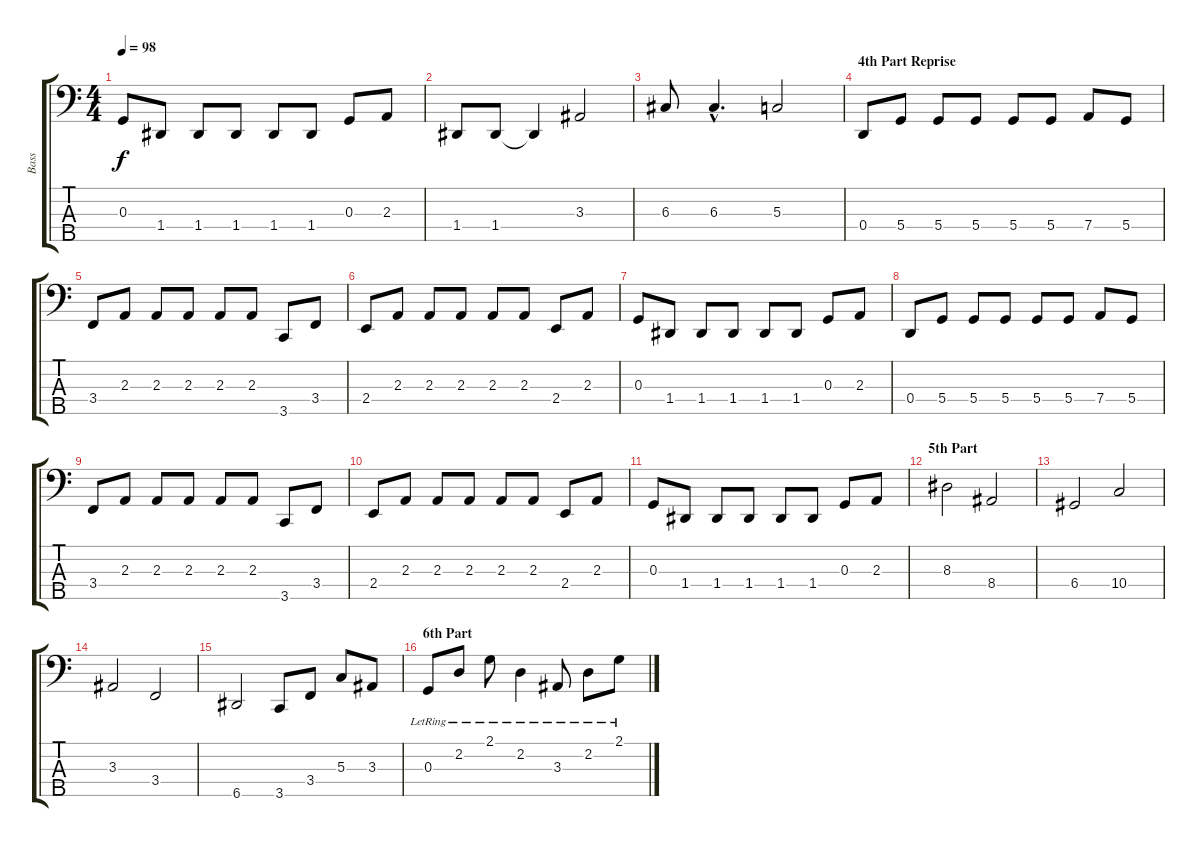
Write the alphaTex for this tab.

\track ("Bass" "Bass") {instrument electricbassfinger}
\staff {score tabs}
\tuning (F2 C2 G1 D1 A0) {hide}
\ts (4 4)
\tempo 98
\clef f4
\ks c
0.3.8{dy f} 1.4.8 1.4.8 1.4.8 1.4.8 1.4.8 0.3.8 2.3.8 |
\section ("" "")
1.4.8 1.4.8 1.4{t}.4 3.3.2 |
6.3.8 6.3{hac}.4{d} 5.3.2 |
\section ("" "4th Part Reprise")
0.4.8 5.4.8 5.4.8 5.4.8 5.4.8 5.4.8 7.4.8 5.4.8 |
3.4.8 2.3.8 2.3.8 2.3.8 2.3.8 2.3.8 3.5.8 3.4.8 |
2.4.8 2.3.8 2.3.8 2.3.8 2.3.8 2.3.8 2.4.8 2.3.8 |
0.3.8 1.4.8 1.4.8 1.4.8 1.4.8 1.4.8 0.3.8 2.3.8 |
0.4.8 5.4.8 5.4.8 5.4.8 5.4.8 5.4.8 7.4.8 5.4.8 |
3.4.8 2.3.8 2.3.8 2.3.8 2.3.8 2.3.8 3.5.8 3.4.8 |
2.4.8 2.3.8 2.3.8 2.3.8 2.3.8 2.3.8 2.4.8 2.3.8 |
0.3.8 1.4.8 1.4.8 1.4.8 1.4.8 1.4.8 0.3.8 2.3.8 |
\section ("" "5th Part")
8.3.2 8.4.2 |
6.4.2 10.4.2 |
3.3.2 3.4.2 |
6.5.2 3.5.8 3.4.8 5.3.8 3.3.8 |
\section ("" "6th Part")
0.3{lr}.8 2.2{lr}.8 2.1{lr}.8 2.2{lr}.4 3.3{lr}.8 2.2{lr}.8 2.1{lr}.8
